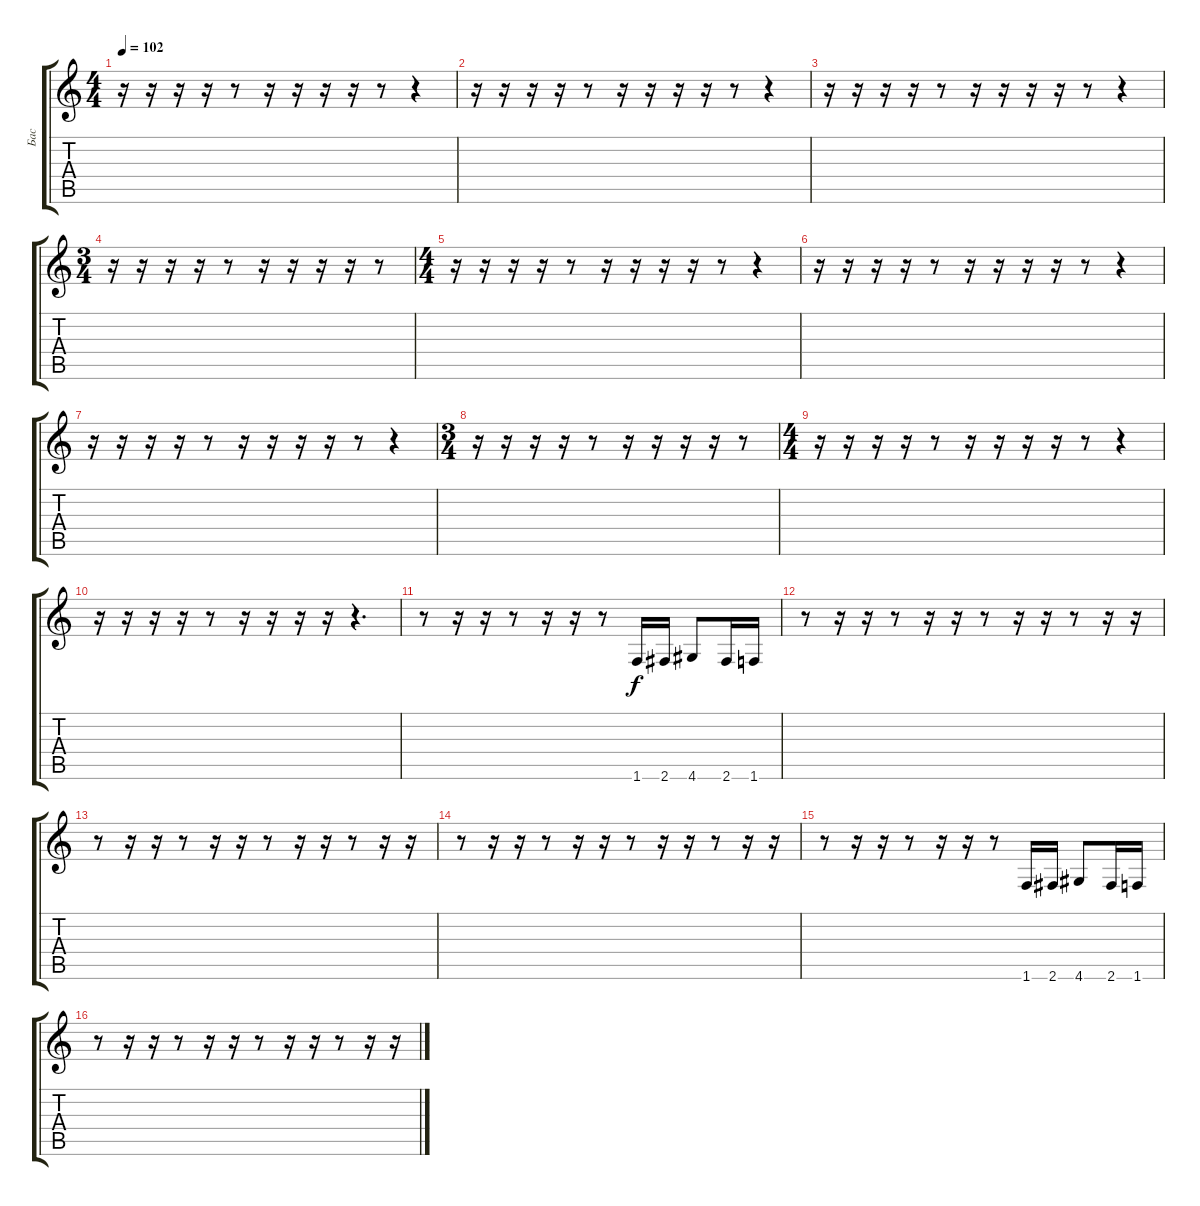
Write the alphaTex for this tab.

\track ("Бас" "Бас") {instrument electricbassfinger}
\staff {score tabs}
\tuning (E4 B3 G3 D3 A2 E2) {hide}
\ts (4 4)
\tempo 102
\clef g2
\ks c
r.16{dy f} r.16 r.16 r.16 r.8 r.16 r.16 r.16 r.16 r.8 r.4 |
r.16 r.16 r.16 r.16 r.8 r.16 r.16 r.16 r.16 r.8 r.4 |
r.16 r.16 r.16 r.16 r.8 r.16 r.16 r.16 r.16 r.8 r.4 |
\ts (3 4)
r.16 r.16 r.16 r.16 r.8 r.16 r.16 r.16 r.16 r.8 |
\ts (4 4)
r.16 r.16 r.16 r.16 r.8 r.16 r.16 r.16 r.16 r.8 r.4 |
r.16 r.16 r.16 r.16 r.8 r.16 r.16 r.16 r.16 r.8 r.4 |
r.16 r.16 r.16 r.16 r.8 r.16 r.16 r.16 r.16 r.8 r.4 |
\ts (3 4)
r.16 r.16 r.16 r.16 r.8 r.16 r.16 r.16 r.16 r.8 |
\ts (4 4)
r.16 r.16 r.16 r.16 r.8 r.16 r.16 r.16 r.16 r.8 r.4 |
r.16 r.16 r.16 r.16 r.8 r.16 r.16 r.16 r.16 r.4{d} |
r.8 r.16 r.16 r.8 r.16 r.16 r.8 1.6.16 2.6.16 4.6.8 2.6.16 1.6.16 |
r.8 r.16 r.16 r.8 r.16 r.16 r.8 r.16 r.16 r.8 r.16 r.16 |
r.8 r.16 r.16 r.8 r.16 r.16 r.8 r.16 r.16 r.8 r.16 r.16 |
r.8 r.16 r.16 r.8 r.16 r.16 r.8 r.16 r.16 r.8 r.16 r.16 |
r.8 r.16 r.16 r.8 r.16 r.16 r.8 1.6.16 2.6.16 4.6.8 2.6.16 1.6.16 |
r.8 r.16 r.16 r.8 r.16 r.16 r.8 r.16 r.16 r.8 r.16 r.16
